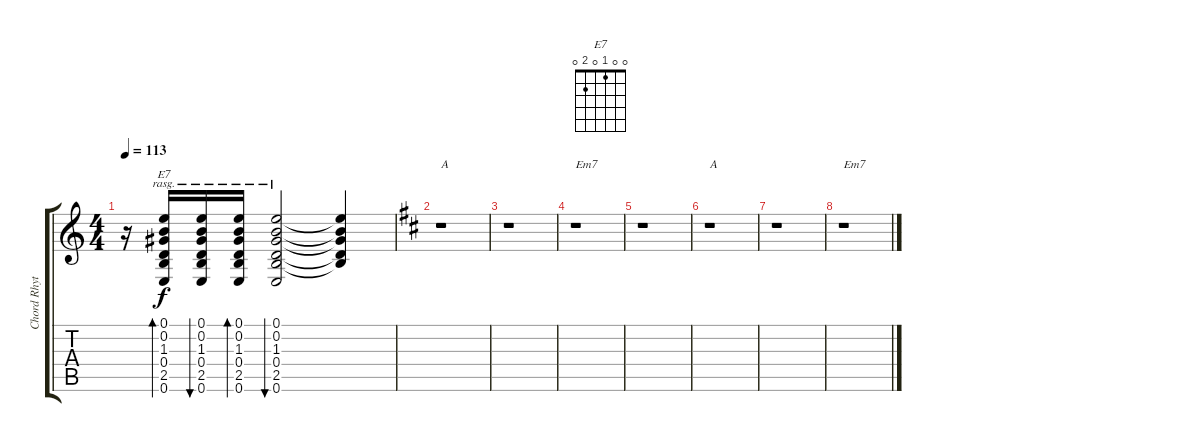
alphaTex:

\track ("Chord Rhythm Guitar" "Chord Rhyt") {instrument acousticguitarsteel}
\staff {score tabs}
\tuning (E4 B3 G3 D3 A2 E2) {hide}
\chord ("E7" 0 0 1 0 2 0)
\ts (4 4)
\tempo 113
\clef g2
\ks c
r.16{dy f volume 14} (0.1 0.2 1.3 0.4 2.5 0.6).16{bd 60 ch "E7" rasg ii} (0.1 0.2 1.3 0.4 2.5 0.6).16{bu 60 rasg ii} (0.1 0.2 1.3 0.4 2.5 0.6).16{bd 120 rasg ii} (0.1 0.2 1.3 0.4 2.5 0.6).2{bu 120 rasg ii} (0.1{t} 0.2{t} 1.3{t} 0.4{t} 2.5{t}).4 |
\ks d
r.1{txt "A"} |
r.1 |
r.1{txt "Em7"} |
r.1 |
r.1{txt "A"} |
r.1 |
r.1{txt "Em7"}
